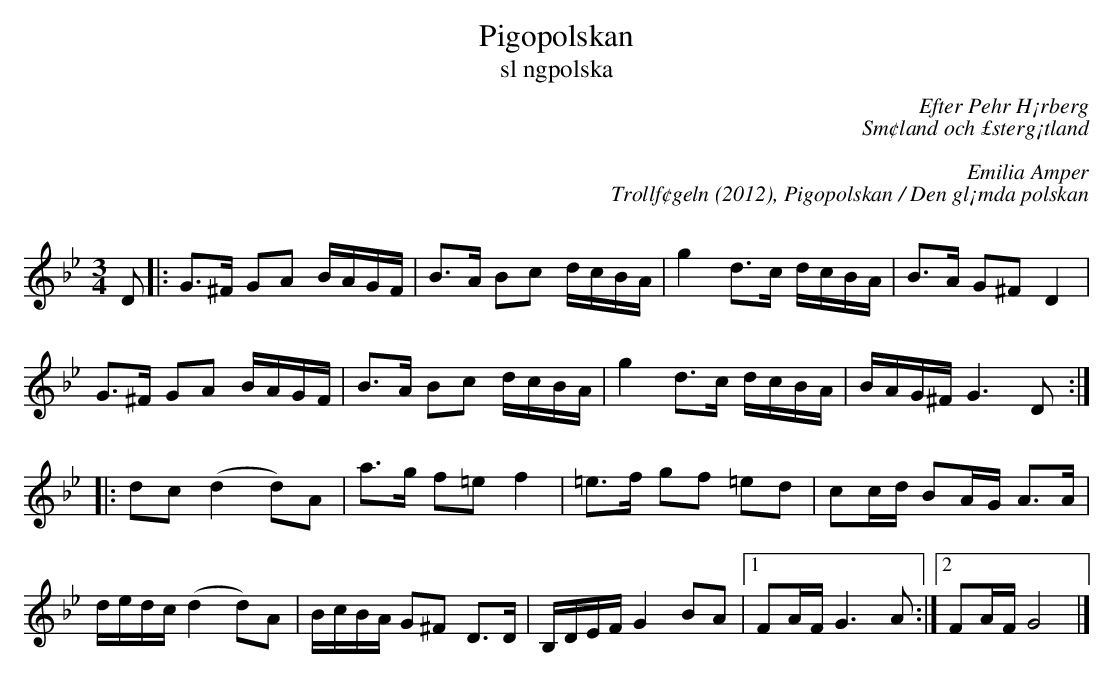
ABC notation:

X:1
Q: 84
T: Pigopolskan
T: sl ngpolska
C: Efter Pehr H¡rberg
C: Sm¢land och £sterg¡tland
C:
C: Emilia Amper
C: Trollf¢geln (2012), Pigopolskan / Den gl¡mda polskan
M: 3/4
L: 1/8
K: Gm
D |: G3/^F/ GA B/A/G/F/ | B3/A/ Bc d/c/B/A/ | g2 d3/c/ d/c/B/A/ | B3/A/ G^F D2 |
G3/^F/ GA B/A/G/F/ | B3/A/ Bc d/c/B/A/ | g2 d3/c/ d/c/B/A/ | B/A/G/^F/ G3 D :|
|: dc (d2 d)A | a3/g/ f=e f2 | =e3/f/ gf =ed | cc/d/ BA/G/ A3/A/ |
d/e/d/c/ (d2 d)A | B/c/B/A/ G^F D3/D/ | B,/D/E/F/ G2 BA |[1 FA/F/ G3 A :|[2 FA/F/ G4 |]
